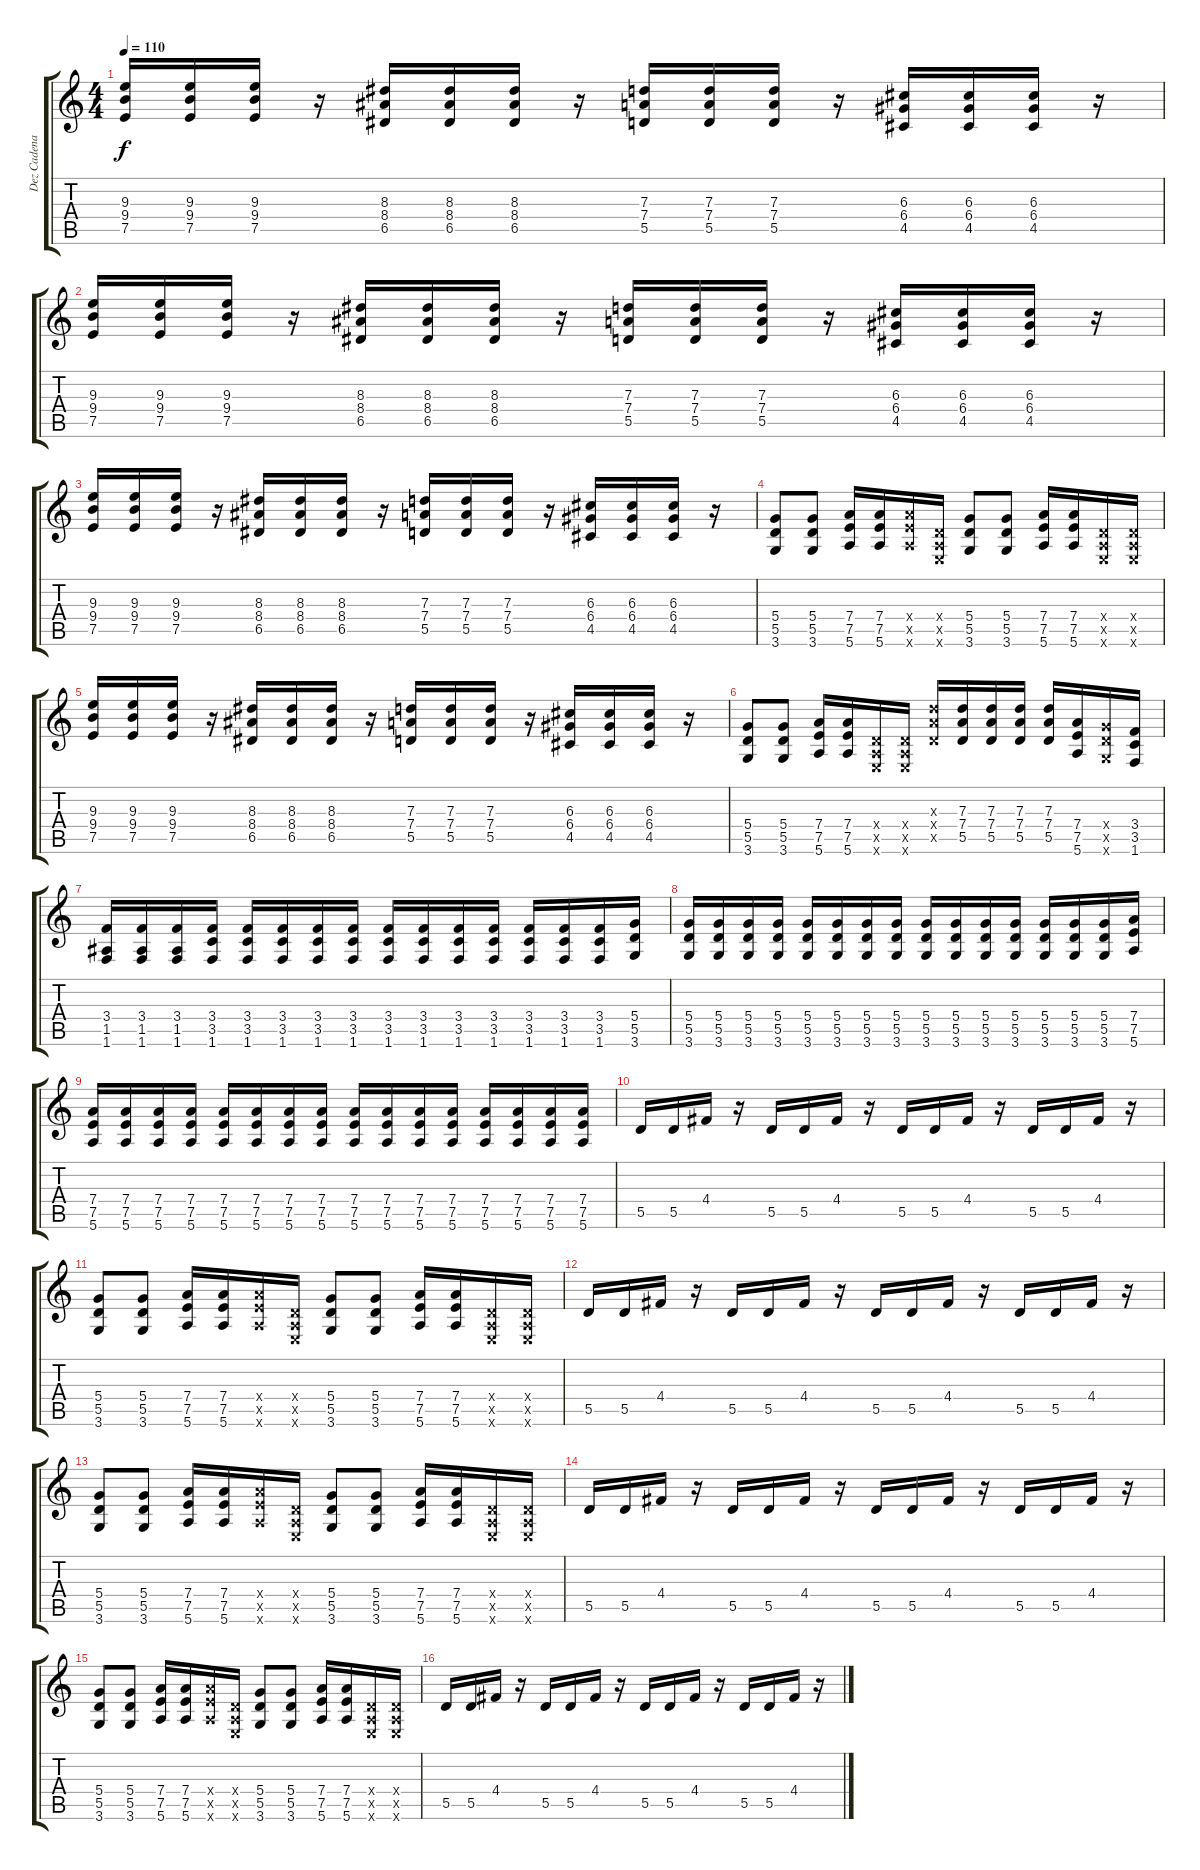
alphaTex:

\track ("Dez Cadena" "Dez Cadena") {instrument distortionguitar}
\staff {score tabs}
\tuning (E4 B3 G3 D3 A2 E2) {hide}
\ts (4 4)
\tempo 110
\clef g2
\ks c
(9.3 9.4 7.5).16{dy f instrument distortionguitar} (9.3 9.4 7.5).16 (9.3 9.4 7.5).16 r.16 (8.3 8.4 6.5).16 (8.3 8.4 6.5).16 (8.3 8.4 6.5).16 r.16 (7.3 7.4 5.5).16 (7.3 7.4 5.5).16 (7.3 7.4 5.5).16 r.16 (6.3 6.4 4.5).16 (6.3 6.4 4.5).16 (6.3 6.4 4.5).16 r.16 |
(9.3 9.4 7.5).16 (9.3 9.4 7.5).16 (9.3 9.4 7.5).16 r.16 (8.3 8.4 6.5).16 (8.3 8.4 6.5).16 (8.3 8.4 6.5).16 r.16 (7.3 7.4 5.5).16 (7.3 7.4 5.5).16 (7.3 7.4 5.5).16 r.16 (6.3 6.4 4.5).16 (6.3 6.4 4.5).16 (6.3 6.4 4.5).16 r.16 |
(9.3 9.4 7.5).16 (9.3 9.4 7.5).16 (9.3 9.4 7.5).16 r.16 (8.3 8.4 6.5).16 (8.3 8.4 6.5).16 (8.3 8.4 6.5).16 r.16 (7.3 7.4 5.5).16 (7.3 7.4 5.5).16 (7.3 7.4 5.5).16 r.16 (6.3 6.4 4.5).16 (6.3 6.4 4.5).16 (6.3 6.4 4.5).16 r.16 |
(5.4 5.5 3.6).8 (5.4 5.5 3.6).8 (7.4 7.5 5.6).16 (7.4 7.5 5.6).16 (7.4{x} 7.5{x} 5.6{x}).16 (0.4{x} 0.5{x} 0.6{x}).16 (5.4 5.5 3.6).8 (5.4 5.5 3.6).8 (7.4 7.5 5.6).16 (7.4 7.5 5.6).16 (0.4{x} 0.5{x} 0.6{x}).16 (0.4{x} 0.5{x} 0.6{x}).16 |
(9.3 9.4 7.5).16 (9.3 9.4 7.5).16 (9.3 9.4 7.5).16 r.16 (8.3 8.4 6.5).16 (8.3 8.4 6.5).16 (8.3 8.4 6.5).16 r.16 (7.3 7.4 5.5).16 (7.3 7.4 5.5).16 (7.3 7.4 5.5).16 r.16 (6.3 6.4 4.5).16 (6.3 6.4 4.5).16 (6.3 6.4 4.5).16 r.16 |
(5.4 5.5 3.6).8 (5.4 5.5 3.6).8 (7.4 7.5 5.6).16 (7.4 7.5 5.6).16 (0.4{x} 0.5{x} 0.6{x}).16 (0.4{x} 0.5{x} 0.6{x}).16 (7.3{x} 7.4{x} 5.5{x}).16 (7.3 7.4 5.5).16 (7.3 7.4 5.5).16 (7.3 7.4 5.5).16 (7.3 7.4 5.5).16 (7.4 7.5 5.6).16 (5.4{x} 5.5{x} 3.6{x}).16 (3.4 3.5 1.6).16 |
(3.4 1.5 1.6).16 (3.4 1.5 1.6).16 (3.4 1.5 1.6).16 (3.4 3.5 1.6).16 (3.4 3.5 1.6).16 (3.4 3.5 1.6).16 (3.4 3.5 1.6).16 (3.4 3.5 1.6).16 (3.4 3.5 1.6).16 (3.4 3.5 1.6).16 (3.4 3.5 1.6).16 (3.4 3.5 1.6).16 (3.4 3.5 1.6).16 (3.4 3.5 1.6).16 (3.4 3.5 1.6).16 (5.4 5.5 3.6).16 |
(5.4 5.5 3.6).16 (5.4 5.5 3.6).16 (5.4 5.5 3.6).16 (5.4 5.5 3.6).16 (5.4 5.5 3.6).16 (5.4 5.5 3.6).16 (5.4 5.5 3.6).16 (5.4 5.5 3.6).16 (5.4 5.5 3.6).16 (5.4 5.5 3.6).16 (5.4 5.5 3.6).16 (5.4 5.5 3.6).16 (5.4 5.5 3.6).16 (5.4 5.5 3.6).16 (5.4 5.5 3.6).16 (7.4 7.5 5.6).16 |
(7.4 7.5 5.6).16 (7.4 7.5 5.6).16 (7.4 7.5 5.6).16 (7.4 7.5 5.6).16 (7.4 7.5 5.6).16 (7.4 7.5 5.6).16 (7.4 7.5 5.6).16 (7.4 7.5 5.6).16 (7.4 7.5 5.6).16 (7.4 7.5 5.6).16 (7.4 7.5 5.6).16 (7.4 7.5 5.6).16 (7.4 7.5 5.6).16 (7.4 7.5 5.6).16 (7.4 7.5 5.6).16 (7.4 7.5 5.6).16 |
5.5.16 5.5.16 4.4.16 r.16 5.5.16 5.5.16 4.4.16 r.16 5.5.16 5.5.16 4.4.16 r.16 5.5.16 5.5.16 4.4.16 r.16 |
(5.4 5.5 3.6).8 (5.4 5.5 3.6).8 (7.4 7.5 5.6).16 (7.4 7.5 5.6).16 (7.4{x} 7.5{x} 5.6{x}).16 (0.4{x} 0.5{x} 0.6{x}).16 (5.4 5.5 3.6).8 (5.4 5.5 3.6).8 (7.4 7.5 5.6).16 (7.4 7.5 5.6).16 (0.4{x} 0.5{x} 0.6{x}).16 (0.4{x} 0.5{x} 0.6{x}).16 |
5.5.16 5.5.16 4.4.16 r.16 5.5.16 5.5.16 4.4.16 r.16 5.5.16 5.5.16 4.4.16 r.16 5.5.16 5.5.16 4.4.16 r.16 |
(5.4 5.5 3.6).8 (5.4 5.5 3.6).8 (7.4 7.5 5.6).16 (7.4 7.5 5.6).16 (7.4{x} 7.5{x} 5.6{x}).16 (0.4{x} 0.5{x} 0.6{x}).16 (5.4 5.5 3.6).8 (5.4 5.5 3.6).8 (7.4 7.5 5.6).16 (7.4 7.5 5.6).16 (0.4{x} 0.5{x} 0.6{x}).16 (0.4{x} 0.5{x} 0.6{x}).16 |
5.5.16 5.5.16 4.4.16 r.16 5.5.16 5.5.16 4.4.16 r.16 5.5.16 5.5.16 4.4.16 r.16 5.5.16 5.5.16 4.4.16 r.16 |
(5.4 5.5 3.6).8 (5.4 5.5 3.6).8 (7.4 7.5 5.6).16 (7.4 7.5 5.6).16 (7.4{x} 7.5{x} 5.6{x}).16 (0.4{x} 0.5{x} 0.6{x}).16 (5.4 5.5 3.6).8 (5.4 5.5 3.6).8 (7.4 7.5 5.6).16 (7.4 7.5 5.6).16 (0.4{x} 0.5{x} 0.6{x}).16 (0.4{x} 0.5{x} 0.6{x}).16 |
5.5.16 5.5.16 4.4.16 r.16 5.5.16 5.5.16 4.4.16 r.16 5.5.16 5.5.16 4.4.16 r.16 5.5.16 5.5.16 4.4.16 r.16
